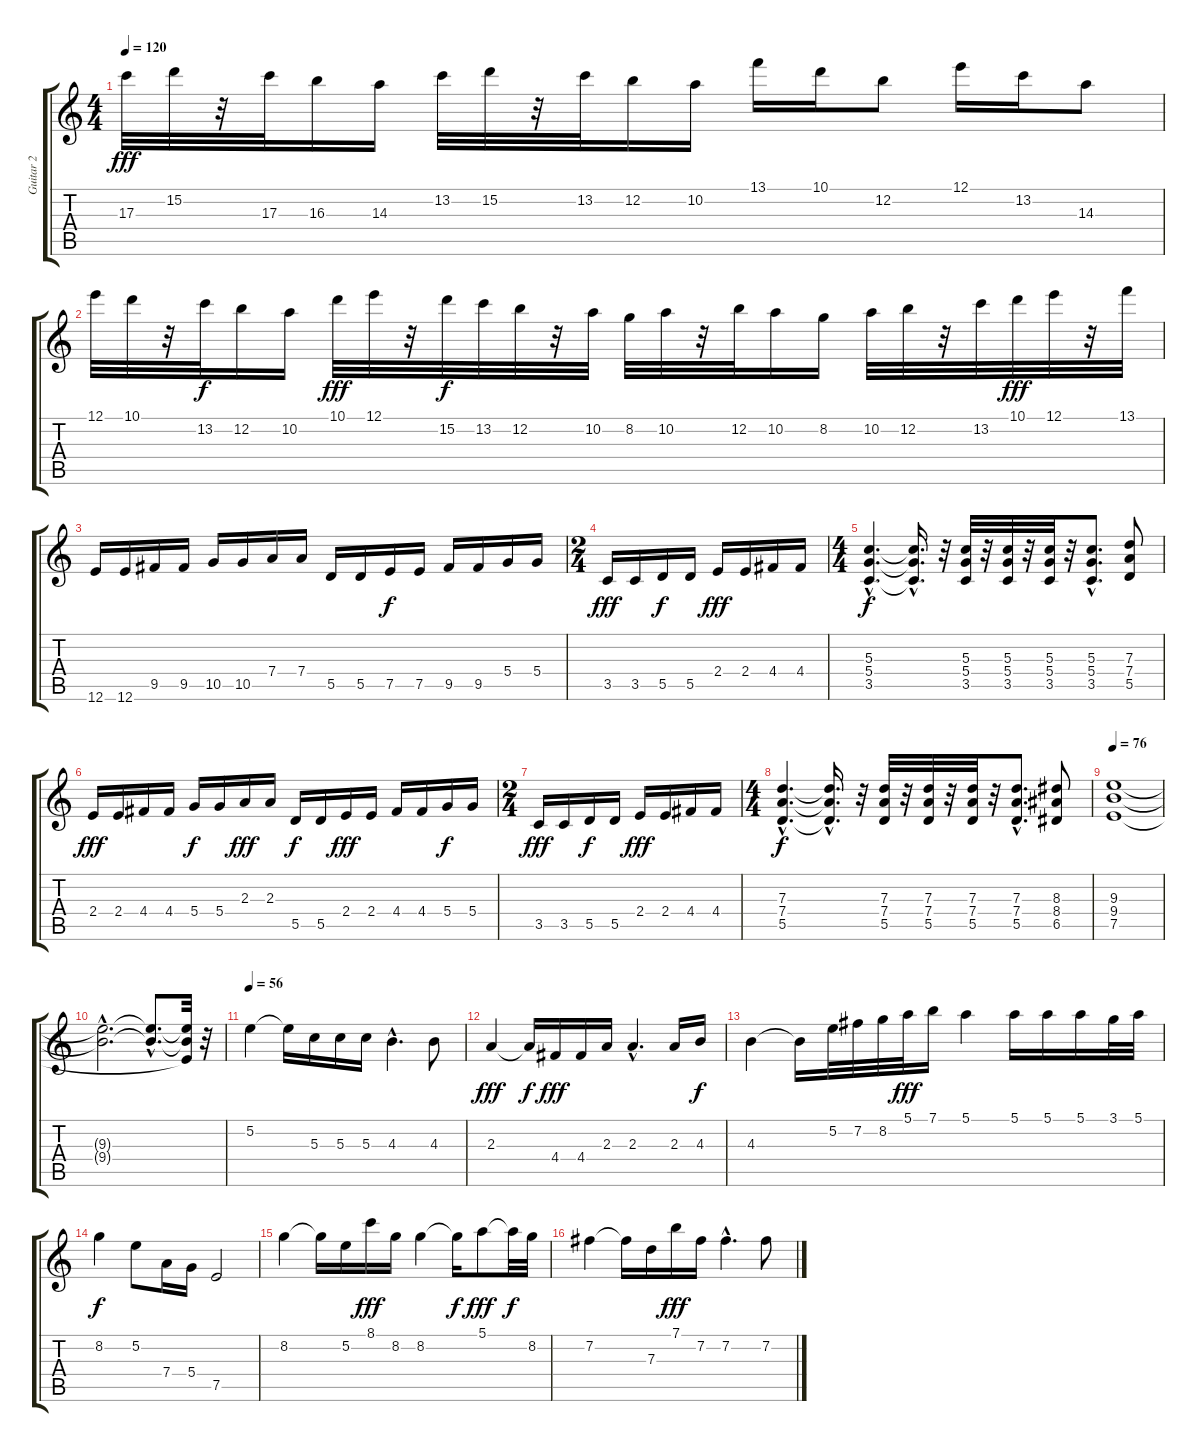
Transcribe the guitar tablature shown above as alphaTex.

\track ("Guitar 2 " "Guitar 2 ") {instrument distortionguitar}
\staff {score tabs}
\tuning (E4 B3 G3 D3 A2 E2) {hide}
\ts (4 4)
\tempo 120
\clef g2
\ks c
17.3.32{dy fff} 15.2.32 r.32 17.3.32 16.3.16 14.3.16 13.2.32 15.2.32 r.32 13.2.32 12.2.16 10.2.16 13.1.16 10.1.16 12.2.8 12.1.16 13.2.16 14.3.8 |
12.1.32 10.1.32 r.32 13.2.32{dy f} 12.2.16 10.2.16 10.1.32{dy fff} 12.1.32 r.32 15.2.32{dy f} 13.2.32 12.2.32 r.32 10.2.32 8.2.32 10.2.32 r.32 12.2.32 10.2.16 8.2.16 10.2.32 12.2.32 r.32 13.2.32 10.1.32{dy fff} 12.1.32 r.32 13.1.32 |
12.6.16 12.6.16 9.5.16 9.5.16 10.5.16 10.5.16 7.4.16 7.4.16 5.5.16 5.5.16 7.5.16{dy f} 7.5.16 9.5.16 9.5.16 5.4.16 5.4.16 |
\ts (2 4)
3.5.16{dy fff} 3.5.16 5.5.16{dy f} 5.5.16 2.4.16{dy fff} 2.4.16 4.4.16 4.4.16 |
\ts (4 4)
(5.3{hac} 5.4{hac} 3.5{hac}).4{d dy f} (5.3{hac t} 5.4{hac t} 3.5{hac t}).16{d} r.32 (5.3 5.4 3.5).32 r.32 (5.3 5.4 3.5).32 r.32 (5.3 5.4 3.5).32 r.32 (5.3{hac} 5.4{hac} 3.5{hac}).8{d} (7.3 7.4 5.5).8 |
2.4.16{dy fff} 2.4.16 4.4.16 4.4.16 5.4.16{dy f} 5.4.16 2.3.16{dy fff} 2.3.16 5.5.16{dy f} 5.5.16 2.4.16{dy fff} 2.4.16 4.4.16 4.4.16 5.4.16{dy f} 5.4.16 |
\ts (2 4)
3.5.16{dy fff} 3.5.16 5.5.16{dy f} 5.5.16 2.4.16{dy fff} 2.4.16 4.4.16 4.4.16 |
\ts (4 4)
(7.3{hac} 7.4{hac} 5.5{hac}).4{d dy f} (7.3{hac t} 7.4{hac t} 5.5{hac t}).16{d} r.32 (7.3 7.4 5.5).32 r.32 (7.3 7.4 5.5).32 r.32 (7.3 7.4 5.5).32 r.32 (7.3{hac} 7.4{hac} 5.5{hac}).8{d} (8.3 8.4 6.5).8 |
\tempo 76
(9.3 9.4 7.5).1 |
(9.3{hac t} 9.4{hac t}).2{d} (9.3{hac t} 9.4{hac t}).8{d} (9.3{t} 9.4{t} 7.5{t}).32 r.32 |
\tempo 56
5.2.4 5.2{t}.16 5.3.16 5.3.16 5.3.16 4.3{hac}.4{d} 4.3.8 |
2.3.4{dy fff} 2.3{t}.16{dy f} 4.4.16{dy fff} 4.4.16 2.3.16 2.3{hac}.4{d} 2.3.16 4.3.16{dy f} |
4.3.4 4.3{t}.16 5.2.32 7.2.32 8.2.32 5.1.32{dy fff} 7.1.16 5.1.4 5.1.16 5.1.16 5.1.16 3.1.32 5.1.32 |
8.2.4{dy f} 5.2.8 7.4.16 5.4.16 7.5.2 |
8.2.4 8.2{t}.16 5.2.16 8.1.16{dy fff} 8.2.16 8.2.4 8.2{t}.16{dy f} 5.1.8{dy fff} 5.1{t}.32{dy f} 8.2.32 |
7.2.4 7.2{t}.16 7.3.16 7.1.16{dy fff} 7.2.16 7.2{hac}.4{d} 7.2.8
